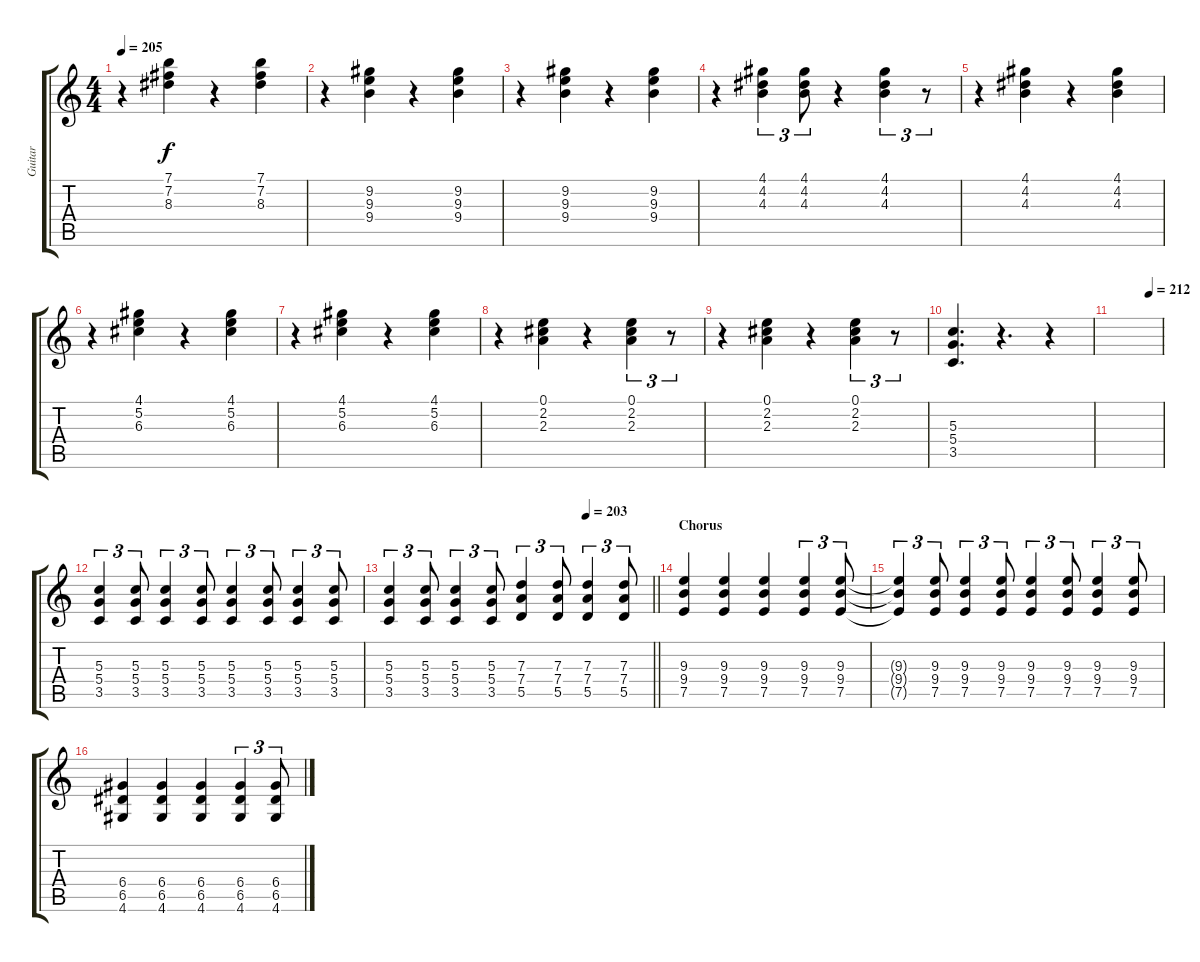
\track ("Guitar" "Guitar") {instrument distortionguitar}
\staff {score tabs}
\tuning (E4 B3 G3 D3 A2 E2) {hide}
\ts (4 4)
\tempo 205
\clef g2
\ks c
r.4{dy f} (7.1 7.2 8.3).4 r.4 (7.1 7.2 8.3).4 |
r.4 (9.2 9.3 9.4).4 r.4 (9.2 9.3 9.4).4 |
r.4 (9.2 9.3 9.4).4 r.4 (9.2 9.3 9.4).4 |
r.4 (4.1 4.2 4.3).4{tu (3 2)} (4.1 4.2 4.3).8{tu (3 2)} r.4 (4.1 4.2 4.3).4{tu (3 2)} r.8{tu (3 2)} |
r.4 (4.1 4.2 4.3).4 r.4 (4.1 4.2 4.3).4 |
r.4 (4.1 5.2 6.3).4 r.4 (4.1 5.2 6.3).4 |
r.4 (4.1 5.2 6.3).4 r.4 (4.1 5.2 6.3).4 |
r.4 (0.1 2.2 2.3).4 r.4 (0.1 2.2 2.3).4{tu (3 2)} r.8{tu (3 2)} |
r.4 (0.1 2.2 2.3).4 r.4 (0.1 2.2 2.3).4{tu (3 2)} r.8{tu (3 2) volume 11} |
(5.3 5.4 3.5).4{d} r.4{d} r.4 |
\tempo (212 0.75)
|
(5.3 5.4 3.5).4{tu (3 2)} (5.3 5.4 3.5).8{tu (3 2)} (5.3 5.4 3.5).4{tu (3 2)} (5.3 5.4 3.5).8{tu (3 2)} (5.3 5.4 3.5).4{tu (3 2)} (5.3 5.4 3.5).8{tu (3 2)} (5.3 5.4 3.5).4{tu (3 2)} (5.3 5.4 3.5).8{tu (3 2)} |
\tempo (203 0.75)
\barLineRight lightlight
(5.3 5.4 3.5).4{tu (3 2)} (5.3 5.4 3.5).8{tu (3 2)} (5.3 5.4 3.5).4{tu (3 2)} (5.3 5.4 3.5).8{tu (3 2)} (7.3 7.4 5.5).4{tu (3 2)} (7.3 7.4 5.5).8{tu (3 2)} (7.3 7.4 5.5).4{tu (3 2)} (7.3 7.4 5.5).8{tu (3 2)} |
\section ("" "Chorus")
(9.3 9.4 7.5).4 (9.3 9.4 7.5).4 (9.3 9.4 7.5).4 (9.3 9.4 7.5).4{tu (3 2)} (9.3 9.4 7.5).8{tu (3 2)} |
(9.3{t} 9.4{t} 7.5{t}).4{tu (3 2)} (9.3 9.4 7.5).8{tu (3 2)} (9.3 9.4 7.5).4{tu (3 2)} (9.3 9.4 7.5).8{tu (3 2)} (9.3 9.4 7.5).4{tu (3 2)} (9.3 9.4 7.5).8{tu (3 2)} (9.3 9.4 7.5).4{tu (3 2)} (9.3 9.4 7.5).8{tu (3 2)} |
(6.4 6.5 4.6).4 (6.4 6.5 4.6).4 (6.4 6.5 4.6).4 (6.4 6.5 4.6).4{tu (3 2)} (6.4 6.5 4.6).8{tu (3 2)}
